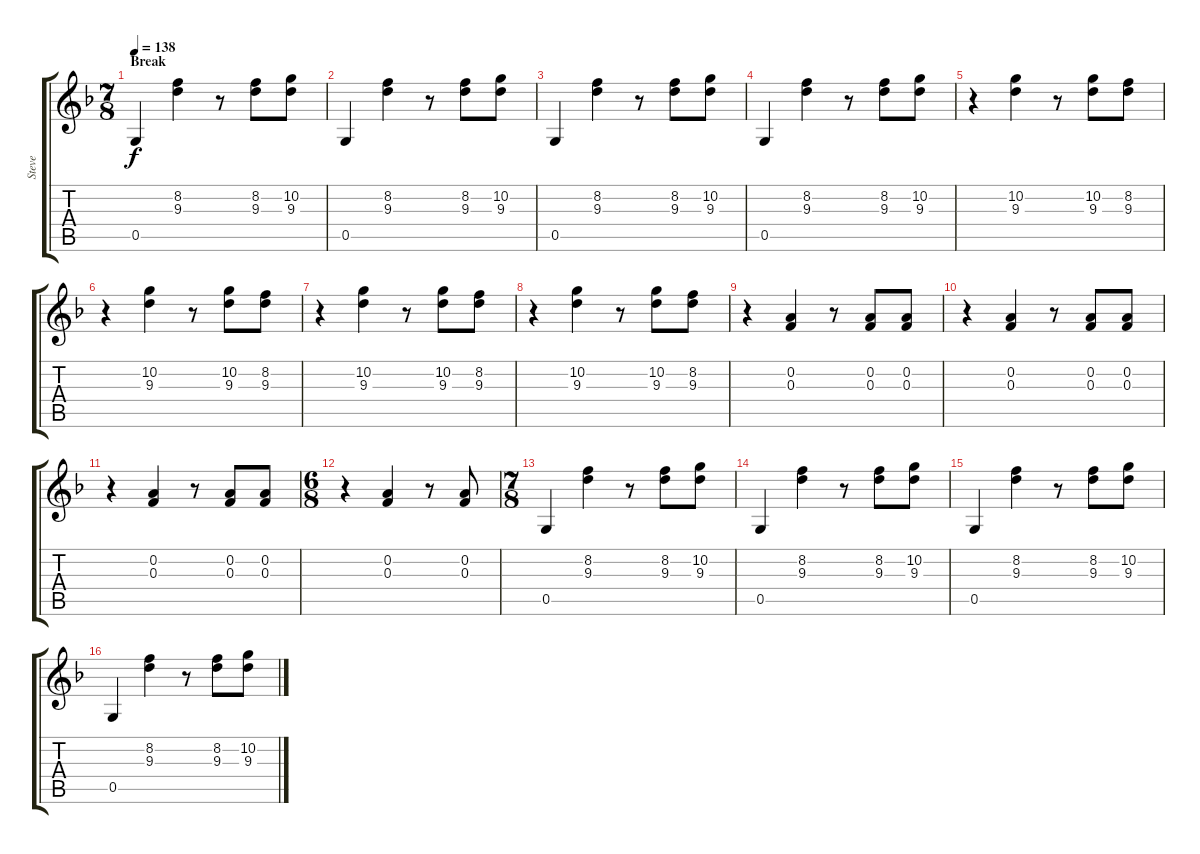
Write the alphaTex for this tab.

\track ("Steve" "Steve") {instrument overdrivenguitar}
\staff {score tabs}
\tuning (D4 A3 F3 C3 G2 D2) {hide}
\ts (7 8)
\section ("" "Break")
\tempo 138
\clef g2
\ks f
0.5.4{dy f} (8.2 9.3).4 r.8 (8.2 9.3).8 (10.2 9.3).8 |
0.5.4 (8.2 9.3).4 r.8 (8.2 9.3).8 (10.2 9.3).8 |
0.5.4 (8.2 9.3).4 r.8 (8.2 9.3).8 (10.2 9.3).8 |
0.5.4 (8.2 9.3).4 r.8 (8.2 9.3).8 (10.2 9.3).8 |
r.4 (10.2 9.3).4 r.8 (10.2 9.3).8 (8.2 9.3).8 |
r.4 (10.2 9.3).4 r.8 (10.2 9.3).8 (8.2 9.3).8 |
r.4 (10.2 9.3).4 r.8 (10.2 9.3).8 (8.2 9.3).8 |
r.4 (10.2 9.3).4 r.8 (10.2 9.3).8 (8.2 9.3).8 |
r.4 (0.2 0.3).4 r.8 (0.2 0.3).8 (0.2 0.3).8 |
r.4 (0.2 0.3).4 r.8 (0.2 0.3).8 (0.2 0.3).8 |
r.4 (0.2 0.3).4 r.8 (0.2 0.3).8 (0.2 0.3).8 |
\ts (6 8)
r.4 (0.2 0.3).4 r.8 (0.2 0.3).8 |
\ts (7 8)
0.5.4 (8.2 9.3).4 r.8 (8.2 9.3).8 (10.2 9.3).8 |
0.5.4 (8.2 9.3).4 r.8 (8.2 9.3).8 (10.2 9.3).8 |
0.5.4 (8.2 9.3).4 r.8 (8.2 9.3).8 (10.2 9.3).8 |
0.5.4 (8.2 9.3).4 r.8 (8.2 9.3).8 (10.2 9.3).8
